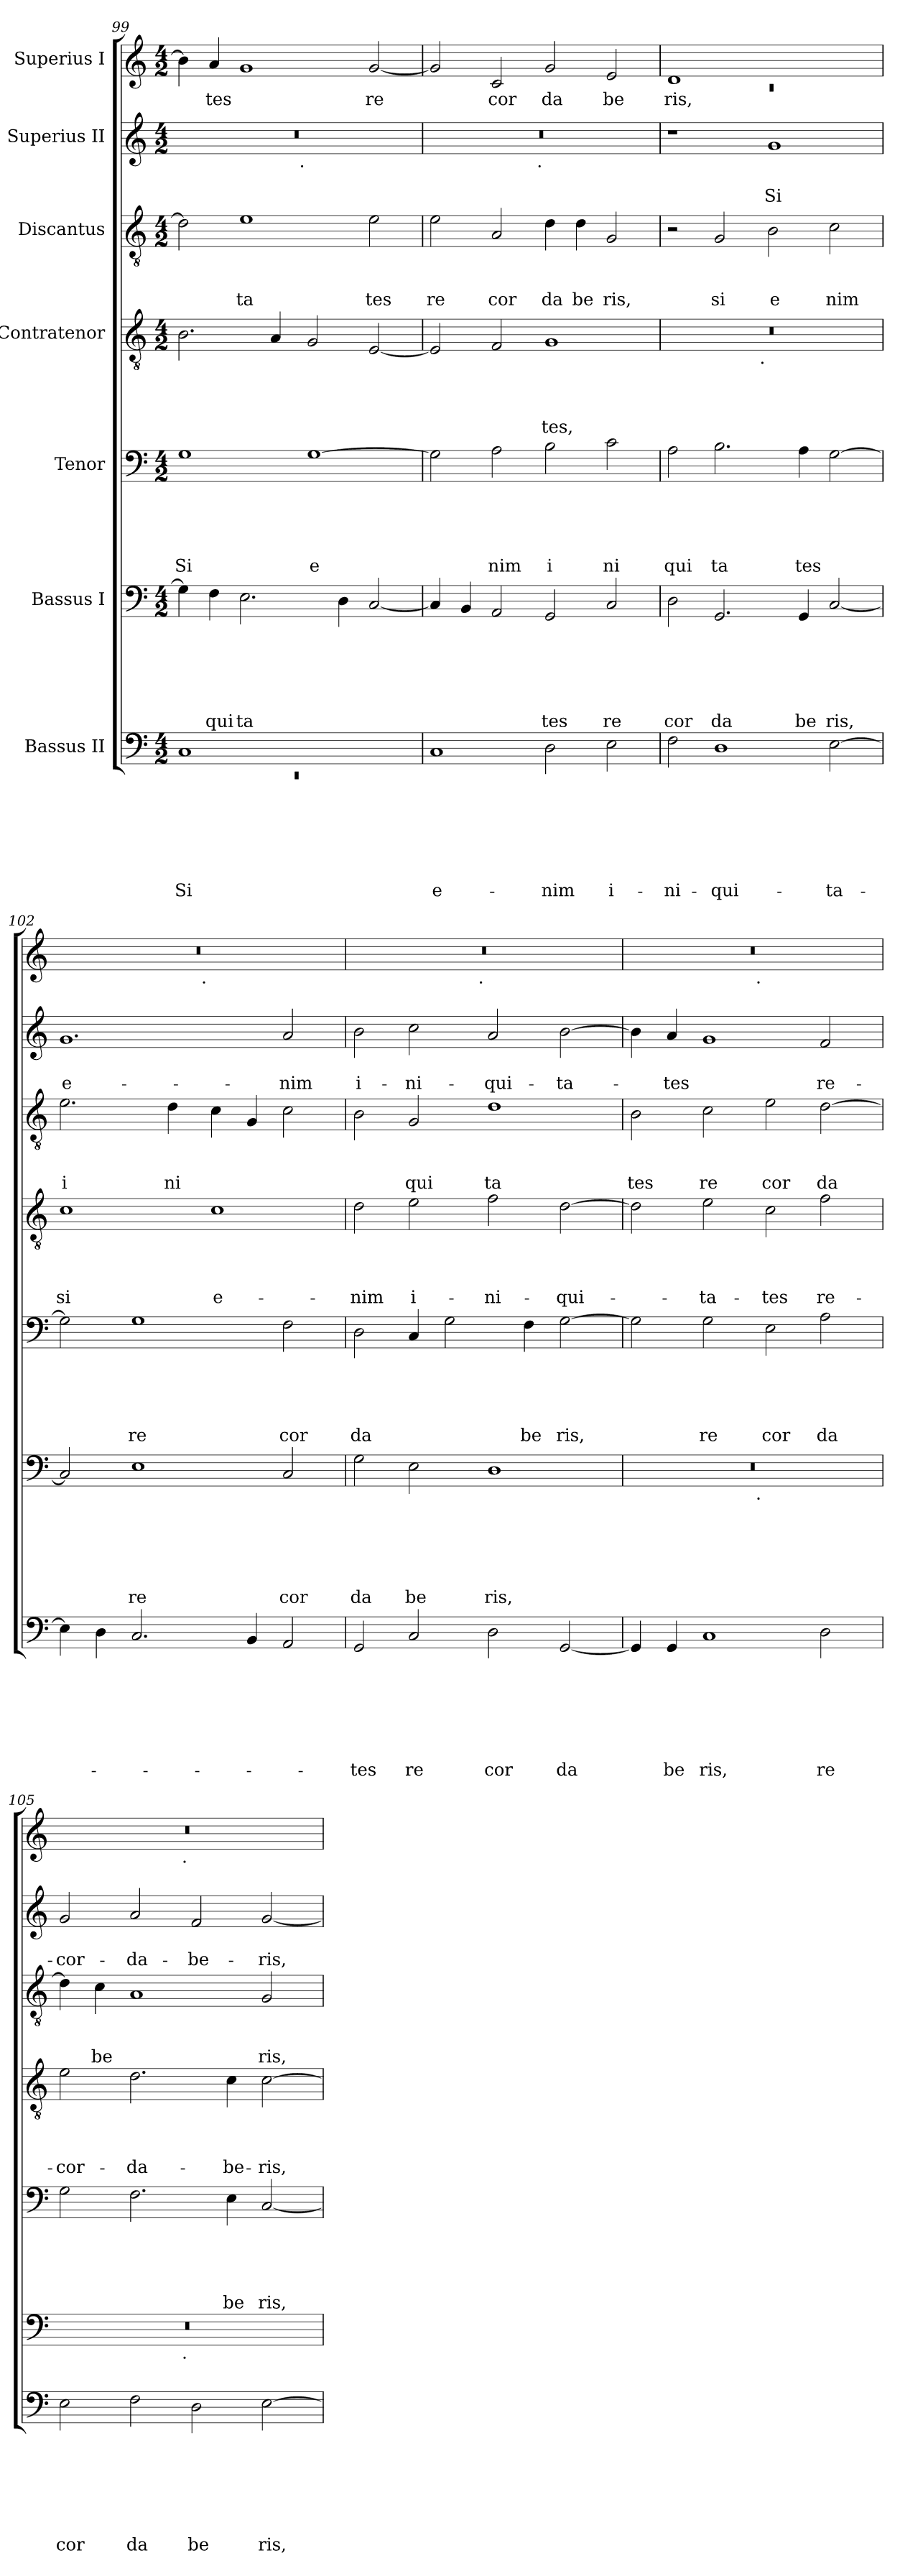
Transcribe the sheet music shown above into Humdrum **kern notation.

**kern	**text	**text	**text	**text	**text	**text	**text	**kern	**text	**text	**text	**text	**text	**text	**kern	**text	**text	**text	**text	**text	**kern	**text	**text	**text	**text	**kern	**text	**text	**text	**kern	**text	**text	**kern	**text
*part7	*part7	*part7	*part7	*part7	*part7	*part7	*part7	*part6	*part6	*part6	*part6	*part6	*part6	*part6	*part5	*part5	*part5	*part5	*part5	*part5	*part4	*part4	*part4	*part4	*part4	*part3	*part3	*part3	*part3	*part2	*part2	*part2	*part1	*part1
*staff7	*staff7	*staff7	*staff7	*staff7	*staff7	*staff7	*staff7	*staff6	*staff6	*staff6	*staff6	*staff6	*staff6	*staff6	*staff5	*staff5	*staff5	*staff5	*staff5	*staff5	*staff4	*staff4	*staff4	*staff4	*staff4	*staff3	*staff3	*staff3	*staff3	*staff2	*staff2	*staff2	*staff1	*staff1
*I"Bassus II	*	*	*	*	*	*	*	*I"Bassus I	*	*	*	*	*	*	*I"Tenor	*	*	*	*	*	*I"Contratenor	*	*	*	*	*I"Discantus	*	*	*	*I"Superius II	*	*	*I"Superius I	*
*clefF4	*	*	*	*	*	*	*	*clefF4	*	*	*	*	*	*	*clefF4	*	*	*	*	*	*clefGv2	*	*	*	*	*clefGv2	*	*	*	*clefG2	*	*	*clefG2	*
*k[]	*	*	*	*	*	*	*	*k[]	*	*	*	*	*	*	*k[]	*	*	*	*	*	*k[]	*	*	*	*	*k[]	*	*	*	*k[]	*	*	*k[]	*
*C:	*	*	*	*	*	*	*	*C:	*	*	*	*	*	*	*C:	*	*	*	*	*	*C:	*	*	*	*	*C:	*	*	*	*C:	*	*	*C:	*
*M4/2	*	*	*	*	*	*	*	*M4/2	*	*	*	*	*	*	*M4/2	*	*	*	*	*	*M4/2	*	*	*	*	*M4/2	*	*	*	*M4/2	*	*	*M4/2	*
=99	=99	=99	=99	=99	=99	=99	=99	=99	=99	=99	=99	=99	=99	=99	=99	=99	=99	=99	=99	=99	=99	=99	=99	=99	=99	=99	=99	=99	=99	=99	=99	=99	=99	=99
*^	*	*	*	*	*	*	*	*	*	*	*	*	*	*	*	*	*	*	*	*	*	*	*	*	*	*	*	*	*	*	*	*	*	*
!	!LO:N:vis=1	!	!	!	!	!	!	!LO:LY:b	!	!	!	!	!	!	!	!	!	!	!	!	!LO:LY:b	!	!	!	!	!	!	!	!	!	!	!	!	!	!
*	*^	*	*	*	*	*	*	*	*	*	*	*	*	*	*	*	*	*	*	*	*	*	*	*	*	*	*	*	*	*	*^	*	*	*	*
0ryy	0rEE	1C	.	.	.	.	.	.	Si	4G\]	.	.	.	.	.	.	1G	.	.	.	.	Si	2.B\	.	.	.	.	2d\]	.	.	.	0r	2ryy	.	.	4b\]	.
!	!	!	!	!	!	!	!	!	!	!	!	!	!	!	!	!LO:LY:b	!	!	!	!	!	!	!	!	!	!	!	!	!	!	!	!	!	!	!	!	!LO:LY:b
.	.	.	.	.	.	.	.	.	.	4F\	.	.	.	.	.	qui	.	.	.	.	.	.	.	.	.	.	.	.	.	.	.	.	.	.	.	4a/	tes
!	!	!	!	!	!	!	!	!	!	!	!	!	!	!	!	!LO:LY:b	!	!	!	!	!	!	!	!	!	!	!	!	!	!	!LO:LY:b	!	!	!	!	!	!
.	.	.	.	.	.	.	.	.	.	2.E\	.	.	.	.	.	ta	.	.	.	.	.	.	.	.	.	.	.	1e	.	.	ta	.	4...ryy	.	.	1g	.
.	.	.	.	.	.	.	.	.	.	.	.	.	.	.	.	.	.	.	.	.	.	.	4A/	.	.	.	.	.	.	.	.	.	.	.	.	.	.
!	!	!	!	!	!	!	!	!	!	!	!	!	!	!	!	!	!	!	!	!	!	!	!	!	!	!	!	!	!	!	!	!	!LO:TX:b:t=.	!	!	!	!
.	.	.	.	.	.	.	.	.	.	.	.	.	.	.	.	.	.	.	.	.	.	.	.	.	.	.	.	.	.	.	.	.	1ryy	.	.	.	.
!	!	!	!	!	!	!	!	!	!	!	!	!	!	!	!	!	!	!	!	!	!	!LO:LY:b:rj	!	!	!	!	!	!	!	!	!	!	!	!	!	!	!
.	.	1ryy	.	.	.	.	.	.	.	.	.	.	.	.	.	.	[>1G	.	.	.	.	e	2G/	.	.	.	.	.	.	.	.	.	.	.	.	.	.
.	.	.	.	.	.	.	.	.	.	4D\	.	.	.	.	.	.	.	.	.	.	.	.	.	.	.	.	.	.	.	.	.	.	.	.	.	.	.
!	!	!	!	!	!	!	!	!	!	!	!	!	!	!	!	!	!	!	!	!	!	!	!	!	!	!	!	!	!	!	!LO:LY:b	!	!	!	!	!	!LO:LY:b
.	.	.	.	.	.	.	.	.	.	[<2C/	.	.	.	.	.	.	.	.	.	.	.	.	[<2E/	.	.	.	.	2e\	.	.	tes	.	.	.	.	[<2g/	re
.	.	.	.	.	.	.	.	.	.	.	.	.	.	.	.	.	.	.	.	.	.	.	.	.	.	.	.	.	.	.	.	.	32ryy	.	.	.	.
=100	=100	=100	=100	=100	=100	=100	=100	=100	=100	=100	=100	=100	=100	=100	=100	=100	=100	=100	=100	=100	=100	=100	=100	=100	=100	=100	=100	=100	=100	=100	=100	=100	=100	=100	=100	=100	=100
!	!	!	!	!	!	!	!	!	!LO:LY:b	!	!	!	!	!	!	!	!	!	!	!	!	!	!	!	!	!	!	!	!	!	!LO:LY:b	!	!	!	!	!	!
*v	*v	*v	*	*	*	*	*	*	*	*	*	*	*	*	*	*	*	*	*	*	*	*	*	*	*	*	*	*	*	*	*	*	*	*	*	*	*
1C	.	.	.	.	.	.	e-	4C/]	.	.	.	.	.	.	2G\]	.	.	.	.	.	2E/]	.	.	.	.	2e\	.	.	re	0r	2ryy	.	.	2g/]	.
.	.	.	.	.	.	.	.	4BB/	.	.	.	.	.	.	.	.	.	.	.	.	.	.	.	.	.	.	.	.	.	.	.	.	.	.	.
!	!	!	!	!	!	!	!	!	!	!	!	!	!	!	!	!	!	!	!	!LO:LY:b	!	!	!	!	!	!	!	!	!LO:LY:b	!	!	!	!	!	!LO:LY:b
.	.	.	.	.	.	.	.	2AA/	.	.	.	.	.	.	2A\	.	.	.	.	nim	2F/	.	.	.	.	2A/	.	.	cor	.	4...ryy	.	.	2c/	cor
!	!	!	!	!	!	!	!	!	!	!	!	!	!	!	!	!	!	!	!	!	!	!	!	!	!	!	!	!	!	!	!LO:TX:b:t=.	!	!	!	!
.	.	.	.	.	.	.	.	.	.	.	.	.	.	.	.	.	.	.	.	.	.	.	.	.	.	.	.	.	.	.	1ryy	.	.	.	.
!	!	!	!	!	!	!	!LO:LY:b	!	!	!	!	!	!	!LO:LY:b	!	!	!	!	!	!LO:LY:b	!	!	!	!	!LO:LY:b	!	!	!	!LO:LY:b	!	!	!	!	!	!LO:LY:b
2D\	.	.	.	.	.	.	-nim	2GG/	.	.	.	.	.	tes	2B\	.	.	.	.	i	1G	.	.	.	tes,	4d\	.	.	da	.	.	.	.	2g/	da
!	!	!	!	!	!	!	!	!	!	!	!	!	!	!	!	!	!	!	!	!	!	!	!	!	!	!	!	!	!LO:LY:b	!	!	!	!	!	!
.	.	.	.	.	.	.	.	.	.	.	.	.	.	.	.	.	.	.	.	.	.	.	.	.	.	4d\	.	.	be	.	.	.	.	.	.
!	!	!	!	!	!	!	!LO:LY:b	!	!	!	!	!	!	!LO:LY:b	!	!	!	!	!	!LO:LY:b	!	!	!	!	!	!	!	!	!LO:LY:b	!	!	!	!	!	!LO:LY:b
2E\	.	.	.	.	.	.	i-	2C/	.	.	.	.	.	re	2c\	.	.	.	.	ni	.	.	.	.	.	2G/	.	.	ris,	.	.	.	.	2e/	be
.	.	.	.	.	.	.	.	.	.	.	.	.	.	.	.	.	.	.	.	.	.	.	.	.	.	.	.	.	.	.	32ryy	.	.	.	.
=101	=101	=101	=101	=101	=101	=101	=101	=101	=101	=101	=101	=101	=101	=101	=101	=101	=101	=101	=101	=101	=101	=101	=101	=101	=101	=101	=101	=101	=101	=101	=101	=101	=101	=101	=101
*	*	*	*	*	*	*	*	*	*	*	*	*	*	*	*	*	*	*	*	*	*	*	*	*	*	*	*	*	*	*	*	*	*	*^	*
!	!	!	!	!	!	!	!LO:LY:b	!	!	!	!	!	!	!LO:LY:b	!	!	!	!	!	!LO:LY:b	!	!	!	!	!	!	!	!	!	!	!	!	!	!	!LO:N:vis=1	!LO:LY:b
*	*	*	*	*	*	*	*	*	*	*	*	*	*	*	*	*	*	*	*	*	*^	*	*	*	*	*	*	*	*	*v	*v	*	*	*	*	*
2F\	.	.	.	.	.	.	-ni-	2D\	.	.	.	.	.	cor	2A\	.	.	.	.	qui	0r	2ryy	.	.	.	.	2r	.	.	.	1r	.	.	1d	0rc	ris,
!	!	!	!	!	!	!	!LO:LY:b	!	!	!	!	!	!	!LO:LY:b	!	!	!	!	!	!LO:LY:b	!	!	!	!	!	!	!	!	!	!LO:LY:b	!	!	!	!	!	!
1D	.	.	.	.	.	.	-qui-	2.GG/	.	.	.	.	.	da	2.B\	.	.	.	.	ta	.	4...ryy	.	.	.	.	2G/	.	.	si	.	.	.	.	.	.
!	!	!	!	!	!	!	!	!	!	!	!	!	!	!	!	!	!	!	!	!	!	!LO:TX:b:t=.	!	!	!	!	!	!	!	!	!	!	!	!	!	!
.	.	.	.	.	.	.	.	.	.	.	.	.	.	.	.	.	.	.	.	.	.	1ryy	.	.	.	.	.	.	.	.	.	.	.	.	.	.
!	!	!	!	!	!	!	!	!	!	!	!	!	!	!	!	!	!	!	!	!	!	!	!	!	!	!	!	!	!	!LO:LY:b	!	!	!LO:LY:b	!	!	!
.	.	.	.	.	.	.	.	.	.	.	.	.	.	.	.	.	.	.	.	.	.	.	.	.	.	.	2B\	.	.	e	1g	.	Si	1ryy	.	.
!	!	!	!	!	!	!	!	!	!	!	!	!	!	!LO:LY:b	!	!	!	!	!	!LO:LY:b	!	!	!	!	!	!	!	!	!	!	!	!	!	!	!	!
.	.	.	.	.	.	.	.	4GG/	.	.	.	.	.	be	4A\	.	.	.	.	tes	.	.	.	.	.	.	.	.	.	.	.	.	.	.	.	.
!	!	!	!	!	!	!	!LO:LY:b	!	!	!	!	!	!	!LO:LY:b	!	!	!	!	!	!	!	!	!	!	!	!	!	!	!	!LO:LY:b	!	!	!	!	!	!
[>2E\	.	.	.	.	.	.	-ta-	[>2C/	.	.	.	.	.	ris,	[>2G\	.	.	.	.	.	.	.	.	.	.	.	2c\	.	.	nim	.	.	.	.	.	.
.	.	.	.	.	.	.	.	.	.	.	.	.	.	.	.	.	.	.	.	.	.	32ryy	.	.	.	.	.	.	.	.	.	.	.	.	.	.
!!LO:PB:g=z	!!
=102	=102	=102	=102	=102	=102	=102	=102	=102	=102	=102	=102	=102	=102	=102	=102	=102	=102	=102	=102	=102	=102	=102	=102	=102	=102	=102	=102	=102	=102	=102	=102	=102	=102	=102	=102	=102
!	!	!	!	!	!	!	!	!	!	!	!	!	!	!	!	!	!	!	!	!	!	!	!	!	!	!LO:LY:b	!	!	!	!LO:LY:b	!	!	!LO:LY:b	!	!	!
*	*	*	*	*	*	*	*	*	*	*	*	*	*	*	*	*	*	*	*	*	*v	*v	*	*	*	*	*	*	*	*	*	*	*	*	*	*
4E\]	.	.	.	.	.	.	.	2C/]	.	.	.	.	.	.	2G\]	.	.	.	.	.	1c	.	.	.	si	2.e\	.	.	i	1.g	.	e-	0r	2ryy	.
4D\	.	.	.	.	.	.	.	.	.	.	.	.	.	.	.	.	.	.	.	.	.	.	.	.	.	.	.	.	.	.	.	.	.	.	.
!	!	!	!	!	!	!	!	!	!	!	!	!	!	!LO:LY:b	!	!	!	!	!	!LO:LY:b	!	!	!	!	!	!	!	!	!	!	!	!	!	!	!
2.C/	.	.	.	.	.	.	.	1E	.	.	.	.	.	re	1G	.	.	.	.	re	.	.	.	.	.	.	.	.	.	.	.	.	.	4...ryy	.
!	!	!	!	!	!	!	!	!	!	!	!	!	!	!	!	!	!	!	!	!	!	!	!	!	!	!	!	!	!LO:LY:b	!	!	!	!	!	!
.	.	.	.	.	.	.	.	.	.	.	.	.	.	.	.	.	.	.	.	.	.	.	.	.	.	4d\	.	.	ni	.	.	.	.	.	.
!	!	!	!	!	!	!	!	!	!	!	!	!	!	!	!	!	!	!	!	!	!	!	!	!	!	!	!	!	!	!	!	!	!	!LO:TX:b:t=.	!
.	.	.	.	.	.	.	.	.	.	.	.	.	.	.	.	.	.	.	.	.	.	.	.	.	.	.	.	.	.	.	.	.	.	1ryy	.
!	!	!	!	!	!	!	!	!	!	!	!	!	!	!	!	!	!	!	!	!	!	!	!	!	!LO:LY:b	!	!	!	!	!	!	!	!	!	!
.	.	.	.	.	.	.	.	.	.	.	.	.	.	.	.	.	.	.	.	.	1c	.	.	.	e-	4c\	.	.	.	.	.	.	.	.	.
4BB/	.	.	.	.	.	.	.	.	.	.	.	.	.	.	.	.	.	.	.	.	.	.	.	.	.	4G/	.	.	.	.	.	.	.	.	.
!	!	!	!	!	!	!	!	!	!	!	!	!	!	!LO:LY:b	!	!	!	!	!	!LO:LY:b	!	!	!	!	!	!	!	!	!	!	!	!LO:LY:b	!	!	!
2AA/	.	.	.	.	.	.	.	2C/	.	.	.	.	.	cor	2F\	.	.	.	.	cor	.	.	.	.	.	2c\	.	.	.	2a/	.	-nim	.	.	.
.	.	.	.	.	.	.	.	.	.	.	.	.	.	.	.	.	.	.	.	.	.	.	.	.	.	.	.	.	.	.	.	.	.	32ryy	.
=103	=103	=103	=103	=103	=103	=103	=103	=103	=103	=103	=103	=103	=103	=103	=103	=103	=103	=103	=103	=103	=103	=103	=103	=103	=103	=103	=103	=103	=103	=103	=103	=103	=103	=103	=103
!	!	!	!	!	!	!	!LO:LY:b	!	!	!	!	!	!	!LO:LY:b	!	!	!	!	!	!LO:LY:b	!	!	!	!	!LO:LY:b	!	!	!	!	!	!	!LO:LY:b	!	!	!
2GG/	.	.	.	.	.	.	-tes	2G\	.	.	.	.	.	da	2D\	.	.	.	.	da	2d\	.	.	.	-nim	2B\	.	.	.	2b\	.	i-	0r	2ryy	.
!	!	!	!	!	!	!	!LO:LY:b	!	!	!	!	!	!	!LO:LY:b	!	!	!	!	!	!	!	!	!	!	!LO:LY:b	!	!	!	!LO:LY:b	!	!	!LO:LY:b	!	!	!
2C/	.	.	.	.	.	.	re	2E\	.	.	.	.	.	be	4C/	.	.	.	.	.	2e\	.	.	.	i-	2G/	.	.	qui	2cc\	.	-ni-	.	4...ryy	.
.	.	.	.	.	.	.	.	.	.	.	.	.	.	.	2G\	.	.	.	.	.	.	.	.	.	.	.	.	.	.	.	.	.	.	.	.
!	!	!	!	!	!	!	!	!	!	!	!	!	!	!	!	!	!	!	!	!	!	!	!	!	!	!	!	!	!	!	!	!	!	!LO:TX:b:t=.	!
.	.	.	.	.	.	.	.	.	.	.	.	.	.	.	.	.	.	.	.	.	.	.	.	.	.	.	.	.	.	.	.	.	.	1ryy	.
!	!	!	!	!	!	!	!LO:LY:b	!	!	!	!	!	!	!LO:LY:b	!	!	!	!	!	!	!	!	!	!	!LO:LY:b	!	!	!	!LO:LY:b	!	!	!LO:LY:b	!	!	!
2D\	.	.	.	.	.	.	cor	1D	.	.	.	.	.	ris,	.	.	.	.	.	.	2f\	.	.	.	-ni-	1d	.	.	ta	2a/	.	-qui-	.	.	.
!	!	!	!	!	!	!	!	!	!	!	!	!	!	!	!	!	!	!	!	!LO:LY:b	!	!	!	!	!	!	!	!	!	!	!	!	!	!	!
.	.	.	.	.	.	.	.	.	.	.	.	.	.	.	4F\	.	.	.	.	be	.	.	.	.	.	.	.	.	.	.	.	.	.	.	.
!	!	!	!	!	!	!	!LO:LY:b	!	!	!	!	!	!	!	!	!	!	!	!	!LO:LY:b	!	!	!	!	!LO:LY:b	!	!	!	!	!	!	!LO:LY:b	!	!	!
[<2GG/	.	.	.	.	.	.	da	.	.	.	.	.	.	.	[>2G\	.	.	.	.	ris,	[>2d\	.	.	.	-qui-	.	.	.	.	[>2b\	.	-ta-	.	.	.
.	.	.	.	.	.	.	.	.	.	.	.	.	.	.	.	.	.	.	.	.	.	.	.	.	.	.	.	.	.	.	.	.	.	32ryy	.
=104	=104	=104	=104	=104	=104	=104	=104	=104	=104	=104	=104	=104	=104	=104	=104	=104	=104	=104	=104	=104	=104	=104	=104	=104	=104	=104	=104	=104	=104	=104	=104	=104	=104	=104	=104
!	!	!	!	!	!	!	!	!	!	!	!	!	!	!	!	!	!	!	!	!	!	!	!	!	!	!	!	!	!LO:LY:b	!	!	!	!	!	!
*	*	*	*	*	*	*	*	*^	*	*	*	*	*	*	*	*	*	*	*	*	*	*	*	*	*	*	*	*	*	*	*	*	*	*	*
4GG/]	.	.	.	.	.	.	.	0r	2ryy	.	.	.	.	.	.	2G\]	.	.	.	.	.	2d\]	.	.	.	.	2B\	.	.	tes	4b\]	.	.	0r	2ryy	.
!	!	!	!	!	!	!	!LO:LY:b	!	!	!	!	!	!	!	!	!	!	!	!	!	!	!	!	!	!	!	!	!	!	!	!	!	!LO:LY:b	!	!	!
4GG/	.	.	.	.	.	.	be	.	.	.	.	.	.	.	.	.	.	.	.	.	.	.	.	.	.	.	.	.	.	.	4a/	.	-tes	.	.	.
!	!	!	!	!	!	!	!LO:LY:b	!	!	!	!	!	!	!	!	!	!	!	!	!	!LO:LY:b	!	!	!	!	!LO:LY:b	!	!	!	!LO:LY:b	!	!	!	!	!	!
1C	.	.	.	.	.	.	ris,	.	4...ryy	.	.	.	.	.	.	2G\	.	.	.	.	re	2e\	.	.	.	-ta-	2c\	.	.	re	1g	.	.	.	4...ryy	.
!	!	!	!	!	!	!	!	!	!	!	!	!	!	!	!	!	!	!	!	!	!	!	!	!	!	!	!	!	!	!	!	!	!	!	!LO:TX:b:t=.	!
!	!	!	!	!	!	!	!	!	!LO:TX:b:t=.	!	!	!	!	!	!	!	!	!	!	!	!	!	!	!	!	!	!	!	!	!	!	!	!	!	!	!
.	.	.	.	.	.	.	.	.	1ryy	.	.	.	.	.	.	.	.	.	.	.	.	.	.	.	.	.	.	.	.	.	.	.	.	.	1ryy	.
!	!	!	!	!	!	!	!	!	!	!	!	!	!	!	!	!	!	!	!	!	!LO:LY:b	!	!	!	!	!LO:LY:b	!	!	!	!LO:LY:b	!	!	!	!	!	!
.	.	.	.	.	.	.	.	.	.	.	.	.	.	.	.	2E\	.	.	.	.	cor	2c\	.	.	.	-tes	2e\	.	.	cor	.	.	.	.	.	.
!	!	!	!	!	!	!	!LO:LY:b	!	!	!	!	!	!	!	!	!	!	!	!	!	!LO:LY:b	!	!	!	!	!LO:LY:b	!	!	!	!LO:LY:b	!	!	!LO:LY:b	!	!	!
2D\	.	.	.	.	.	.	re	.	.	.	.	.	.	.	.	2A\	.	.	.	.	da	2f\	.	.	.	re-	[>2d\	.	.	da	2f/	.	re-	.	.	.
.	.	.	.	.	.	.	.	.	32ryy	.	.	.	.	.	.	.	.	.	.	.	.	.	.	.	.	.	.	.	.	.	.	.	.	.	32ryy	.
=105	=105	=105	=105	=105	=105	=105	=105	=105	=105	=105	=105	=105	=105	=105	=105	=105	=105	=105	=105	=105	=105	=105	=105	=105	=105	=105	=105	=105	=105	=105	=105	=105	=105	=105	=105	=105
!	!	!	!	!	!	!	!LO:LY:b	!	!	!	!	!	!	!	!	!	!	!	!	!	!	!	!	!	!	!LO:LY:b	!	!	!	!	!	!	!LO:LY:b	!	!	!
2E\	.	.	.	.	.	.	cor	0r	2ryy	.	.	.	.	.	.	2G\	.	.	.	.	.	2e\	.	.	.	-cor-	4d\]	.	.	.	2g/	.	-cor-	0r	2ryy	.
!	!	!	!	!	!	!	!	!	!	!	!	!	!	!	!	!	!	!	!	!	!	!	!	!	!	!	!	!	!	!LO:LY:b	!	!	!	!	!	!
.	.	.	.	.	.	.	.	.	.	.	.	.	.	.	.	.	.	.	.	.	.	.	.	.	.	.	4c\	.	.	be	.	.	.	.	.	.
!	!	!	!	!	!	!	!LO:LY:b	!	!	!	!	!	!	!	!	!	!	!	!	!	!	!	!	!	!	!LO:LY:b	!	!	!	!	!	!	!LO:LY:b	!	!	!
2F\	.	.	.	.	.	.	da	.	4...ryy	.	.	.	.	.	.	2.F\	.	.	.	.	.	2.d\	.	.	.	-da-	1A	.	.	.	2a/	.	-da-	.	4...ryy	.
!	!	!	!	!	!	!	!	!	!	!	!	!	!	!	!	!	!	!	!	!	!	!	!	!	!	!	!	!	!	!	!	!	!	!	!LO:TX:b:t=.	!
!	!	!	!	!	!	!	!	!	!LO:TX:b:t=.	!	!	!	!	!	!	!	!	!	!	!	!	!	!	!	!	!	!	!	!	!	!	!	!	!	!	!
.	.	.	.	.	.	.	.	.	1ryy	.	.	.	.	.	.	.	.	.	.	.	.	.	.	.	.	.	.	.	.	.	.	.	.	.	1ryy	.
!	!	!	!	!	!	!	!LO:LY:b	!	!	!	!	!	!	!	!	!	!	!	!	!	!	!	!	!	!	!	!	!	!	!	!	!	!LO:LY:b	!	!	!
2D\	.	.	.	.	.	.	be	.	.	.	.	.	.	.	.	.	.	.	.	.	.	.	.	.	.	.	.	.	.	.	2f/	.	-be-	.	.	.
!	!	!	!	!	!	!	!	!	!	!	!	!	!	!	!	!	!	!	!	!	!LO:LY:b	!	!	!	!	!LO:LY:b	!	!	!	!	!	!	!	!	!	!
.	.	.	.	.	.	.	.	.	.	.	.	.	.	.	.	4E\	.	.	.	.	be	4c\	.	.	.	-be-	.	.	.	.	.	.	.	.	.	.
!	!	!	!	!	!	!	!LO:LY:b	!	!	!	!	!	!	!	!	!	!	!	!	!	!LO:LY:b	!	!	!	!	!LO:LY:b	!	!	!	!LO:LY:b	!	!	!LO:LY:b	!	!	!
[>2E\	.	.	.	.	.	.	ris,	.	.	.	.	.	.	.	.	[<2C/	.	.	.	.	ris,	[>2c\	.	.	.	-ris,	2G/	.	.	ris,	[<2g/	.	-ris,	.	.	.
.	.	.	.	.	.	.	.	.	32ryy	.	.	.	.	.	.	.	.	.	.	.	.	.	.	.	.	.	.	.	.	.	.	.	.	.	32ryy	.
*	*	*	*	*	*	*	*	*v	*v	*	*	*	*	*	*	*	*	*	*	*	*	*	*	*	*	*	*	*	*	*	*	*	*	*v	*v	*
=	=	=	=	=	=	=	=	=	=	=	=	=	=	=	=	=	=	=	=	=	=	=	=	=	=	=	=	=	=	=	=	=	=	=
*-	*-	*-	*-	*-	*-	*-	*-	*-	*-	*-	*-	*-	*-	*-	*-	*-	*-	*-	*-	*-	*-	*-	*-	*-	*-	*-	*-	*-	*-	*-	*-	*-	*-	*-
